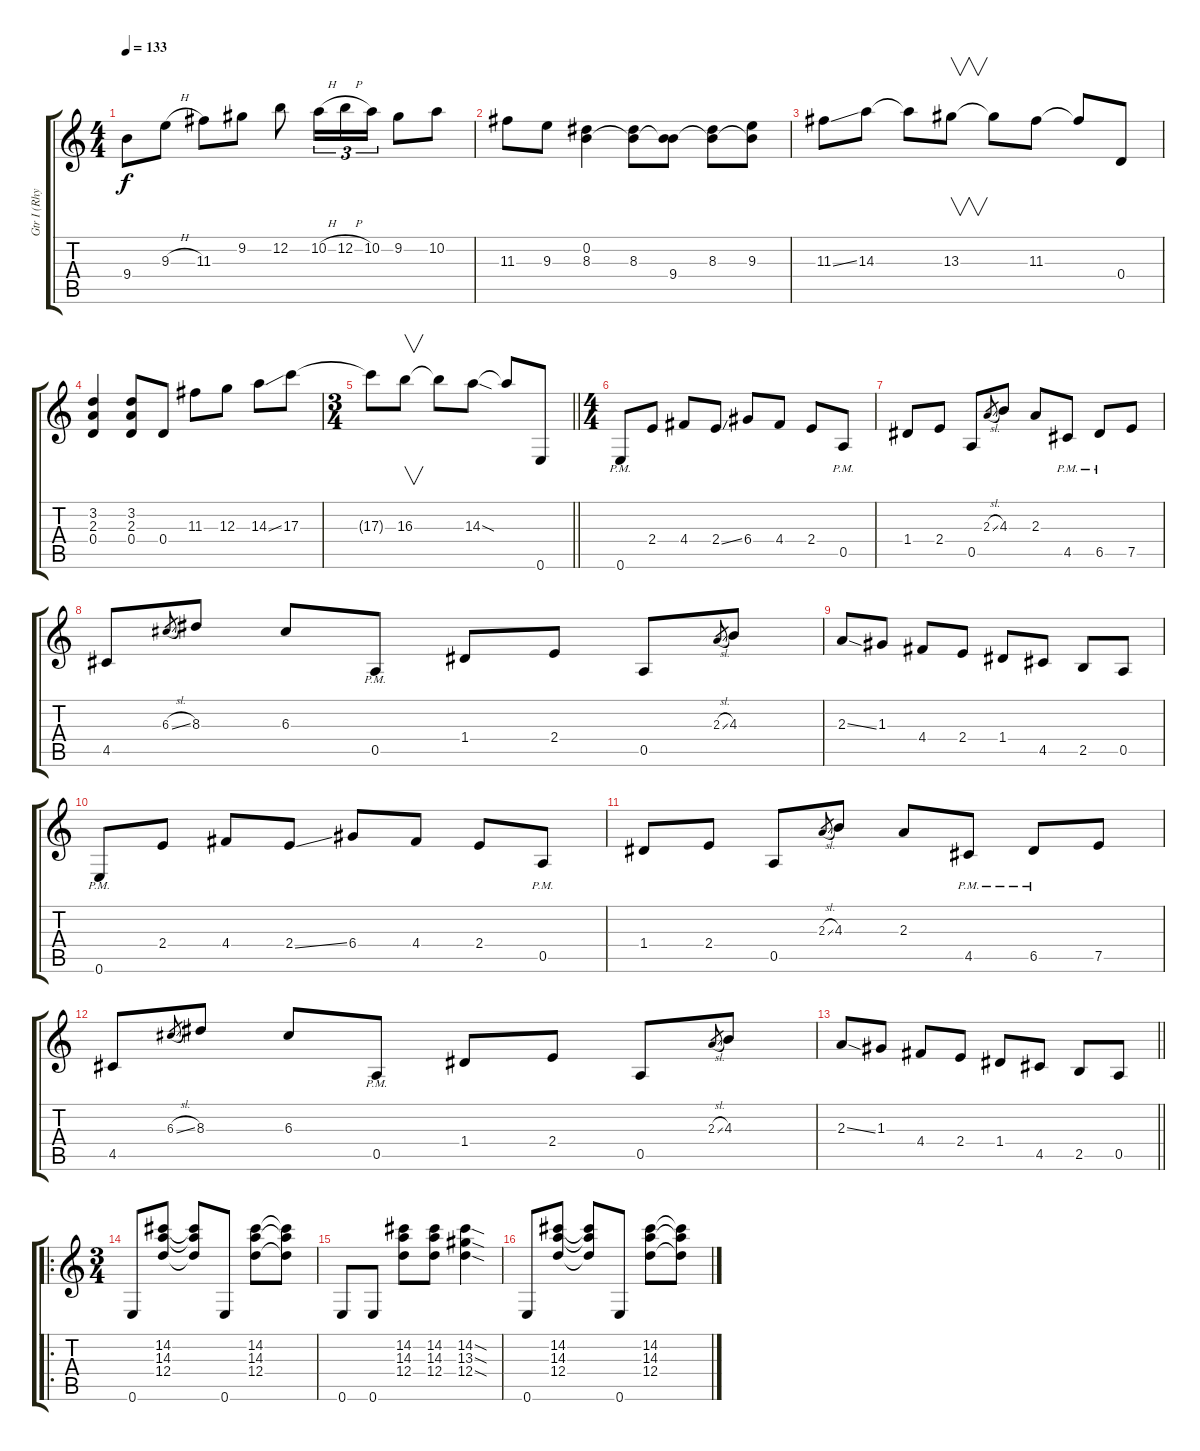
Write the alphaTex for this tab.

\track ("Gtr I (Rhythm)" "Gtr I (Rhy") {instrument distortionguitar}
\staff {score tabs}
\tuning (E4 B3 G3 D3 A2 E2) {hide}
\ts (4 4)
\tempo 133
\clef g2
\ks c
9.4.8{dy f} 9.3{h}.8 11.3.8 9.2.8 12.2.8 10.2{h}.16{tu (3 2)} 12.2{h}.16{tu (3 2)} 10.2.16{tu (3 2)} 9.2.8 10.2.8 |
11.3.8 9.3.8 (0.2 8.3).4 (0.2{t} 8.3).8 (0.2{t} 9.4).8 (0.2{t} 8.3).8 (0.2{t} 9.3).8 |
11.3{ss}.8 14.3.8 14.3{t}.8 13.3.8{v} 13.3{t}.8 11.3.8 11.3{t}.8 0.4.8 |
(3.2 2.3 0.4).4 (3.2 2.3 0.4).8 0.4.8 11.3.8 12.3.8 14.3{ss}.8 17.3.8 |
\ts (3 4)
\barLineRight lightlight
17.3{t}.8 16.3.8{v} 16.3{t}.8 14.3{sod}.8 14.3{t}.8 0.6.8 |
\ts (4 4)
0.6{pm}.8 2.4.8 4.4.8 2.4{ss}.8 6.4.8 4.4.8 2.4.8 0.5{pm}.8 |
1.4.8 2.4.8 0.5.8 2.3{sl}.8{gr} 4.3.8 2.3.8 4.5{pm}.8 6.5{pm}.8 7.5.8 |
4.5.8 6.3{sl}.8{gr} 8.3.8 6.3.8 0.5{pm}.8 1.4.8 2.4.8 0.5.8 2.3{sl}.8{gr} 4.3.8 |
2.3{ss}.8 1.3.8 4.4.8 2.4.8 1.4.8 4.5.8 2.5.8 0.5.8 |
0.6{pm}.8 2.4.8 4.4.8 2.4{ss}.8 6.4.8 4.4.8 2.4.8 0.5{pm}.8 |
1.4.8 2.4.8 0.5.8 2.3{sl}.8{gr} 4.3.8 2.3.8 4.5{pm}.8 6.5{pm}.8 7.5.8 |
4.5.8 6.3{sl}.8{gr} 8.3.8 6.3.8 0.5{pm}.8 1.4.8 2.4.8 0.5.8 2.3{sl}.8{gr} 4.3.8 |
\barLineRight lightlight
2.3{ss}.8 1.3.8 4.4.8 2.4.8 1.4.8 4.5.8 2.5.8 0.5.8 |
\ro
\ts (3 4)
0.6.8 (14.2 14.3 12.4).8 (14.2{t} 14.3{t} 12.4{t}).8 0.6.8 (14.2 14.3 12.4).8 (14.2{t} 14.3{t} 12.4{t}).8 |
0.6.8 0.6.8 (14.2 14.3 12.4).8 (14.2 14.3 12.4).8 (14.2{sod} 13.3{sod} 12.4{sod}).4 |
0.6.8 (14.2 14.3 12.4).8 (14.2{t} 14.3{t} 12.4{t}).8 0.6.8 (14.2 14.3 12.4).8 (14.2{t} 14.3{t} 12.4{t}).8
